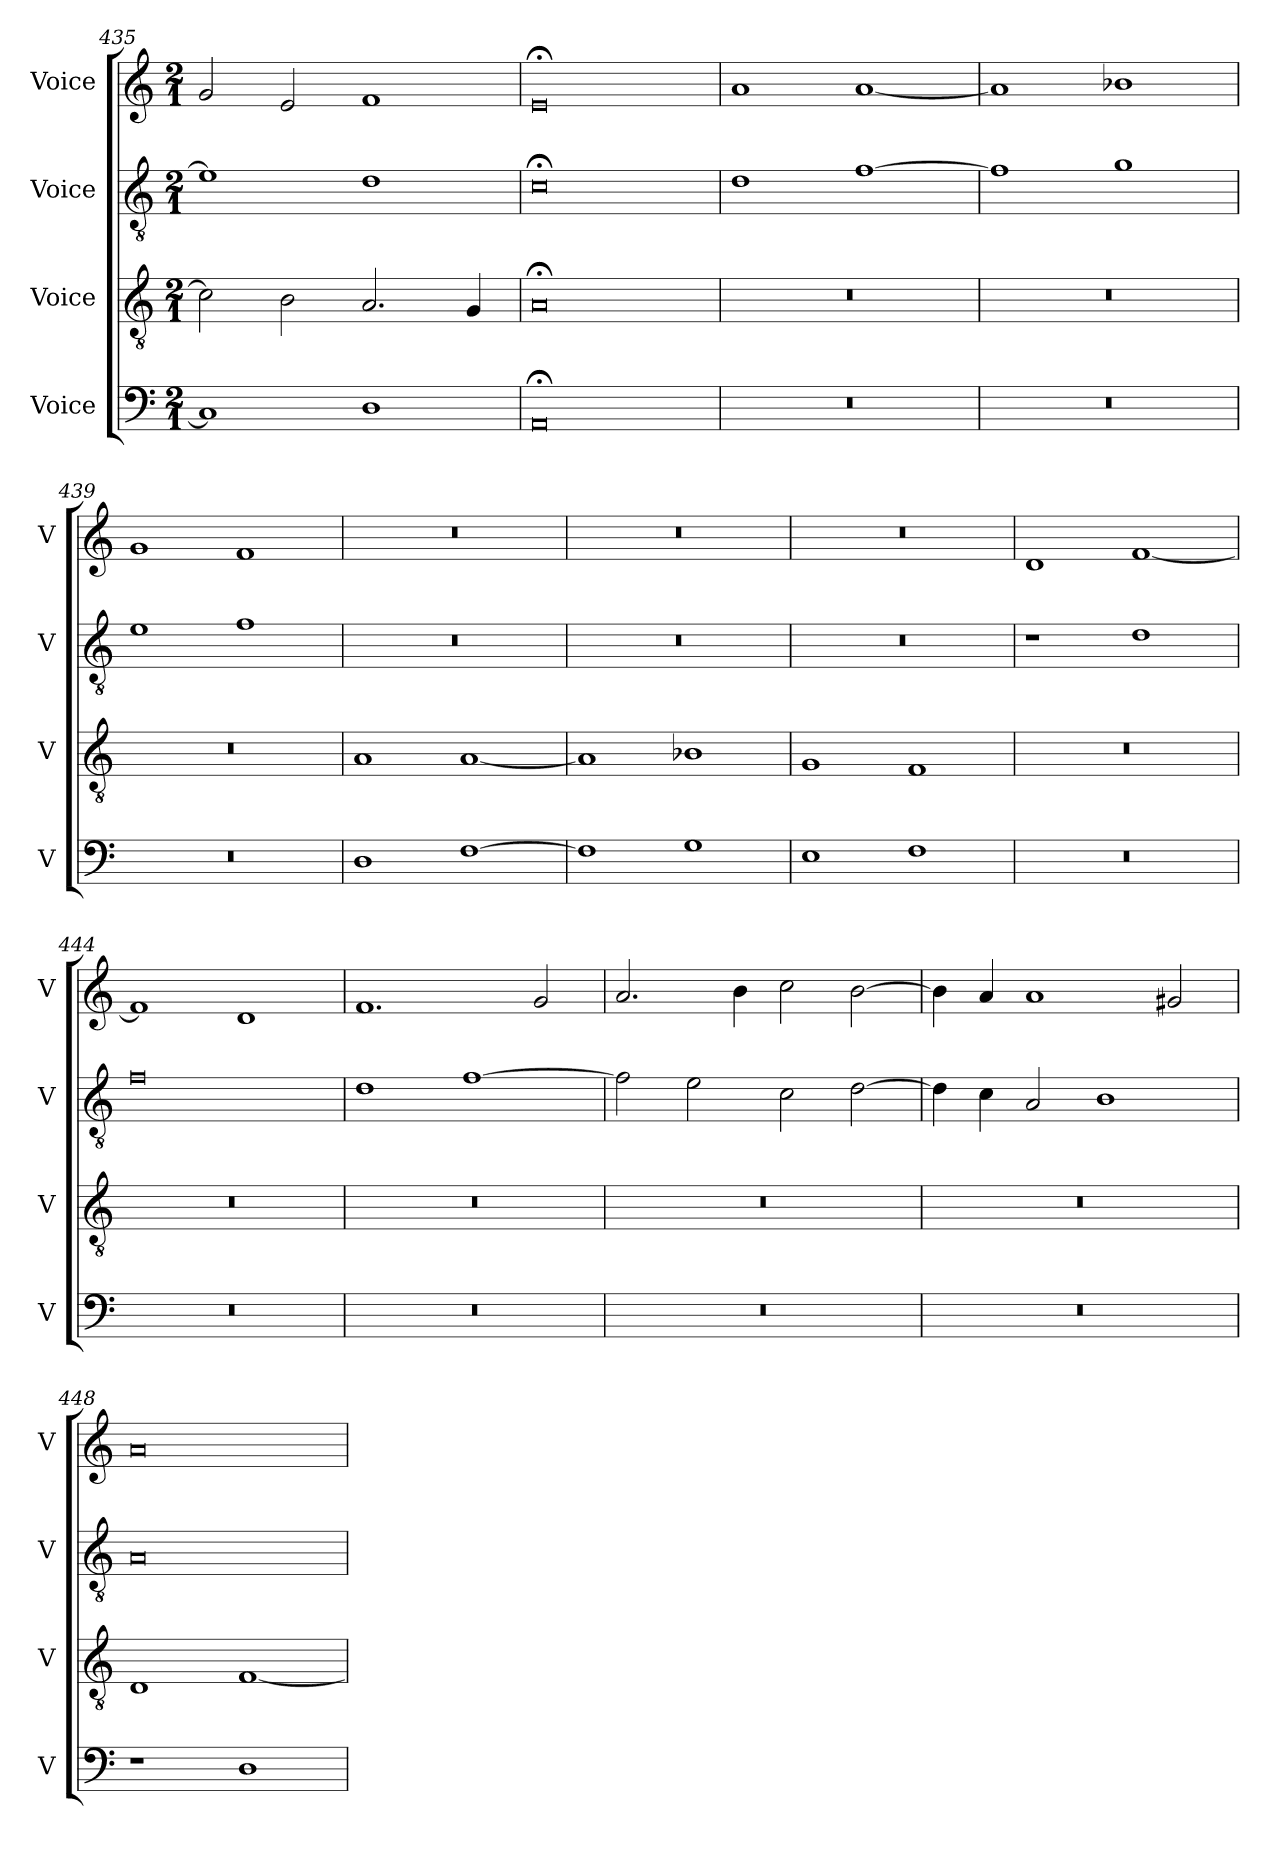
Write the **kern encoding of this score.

**kern	**kern	**kern	**kern
*part4	*part3	*part2	*part1
*staff4	*staff3	*staff2	*staff1
*I"Voice	*I"Voice	*I"Voice	*I"Voice
*I'V	*I'V	*I'V	*I'V
*clefF4	*clefGv2	*clefGv2	*clefG2
*k[]	*k[]	*k[]	*k[]
*M2/1	*M2/1	*M2/1	*M2/1
=435	=435	=435	=435
1C]	2c\]	1e]	2g/
.	2B\	.	2e/
1D	2.A/	1d	1f
.	4G/	.	.
=436	=436	=436	=436
0AA;	0A;	0c;	0e;
=437	=437	=437	=437
0r	0r	1d	1a
.	.	[1f	[1a
!!LO:LB:g=z
=438	=438	=438	=438
0r	0r	1f]	1a]
.	.	1g	1b-X
=439	=439	=439	=439
0r	0r	1e	1g
.	.	1f	1f
=440	=440	=440	=440
1D	1A	0r	0r
[1F	[1A	.	.
=441	=441	=441	=441
1F]	1A]	0r	0r
1G	1B-X	.	.
=442	=442	=442	=442
1E	1G	0r	0r
1F	1F	.	.
=443	=443	=443	=443
0r	0r	1r	1d
.	.	1d	[1f
=444	=444	=444	=444
0r	0r	0f	1f]
.	.	.	1d
=445	=445	=445	=445
0r	0r	1d	1.f
.	.	[1f	.
.	.	.	2g/
=446	=446	=446	=446
0r	0r	2f\]	2.a/
.	.	2e\	.
.	.	.	4b\
.	.	2c\	2cc\
.	.	[2d\	[2b\
!!LO:PB:g=z
=447	=447	=447	=447
0r	0r	4d\]	4b\]
.	.	4c\	4a/
.	.	2A/	1a
.	.	1B	.
.	.	.	2g#X/
=448	=448	=448	=448
1r	1D	0A	0a
1D	[1F	.	.
=	=	=	=
*-	*-	*-	*-
